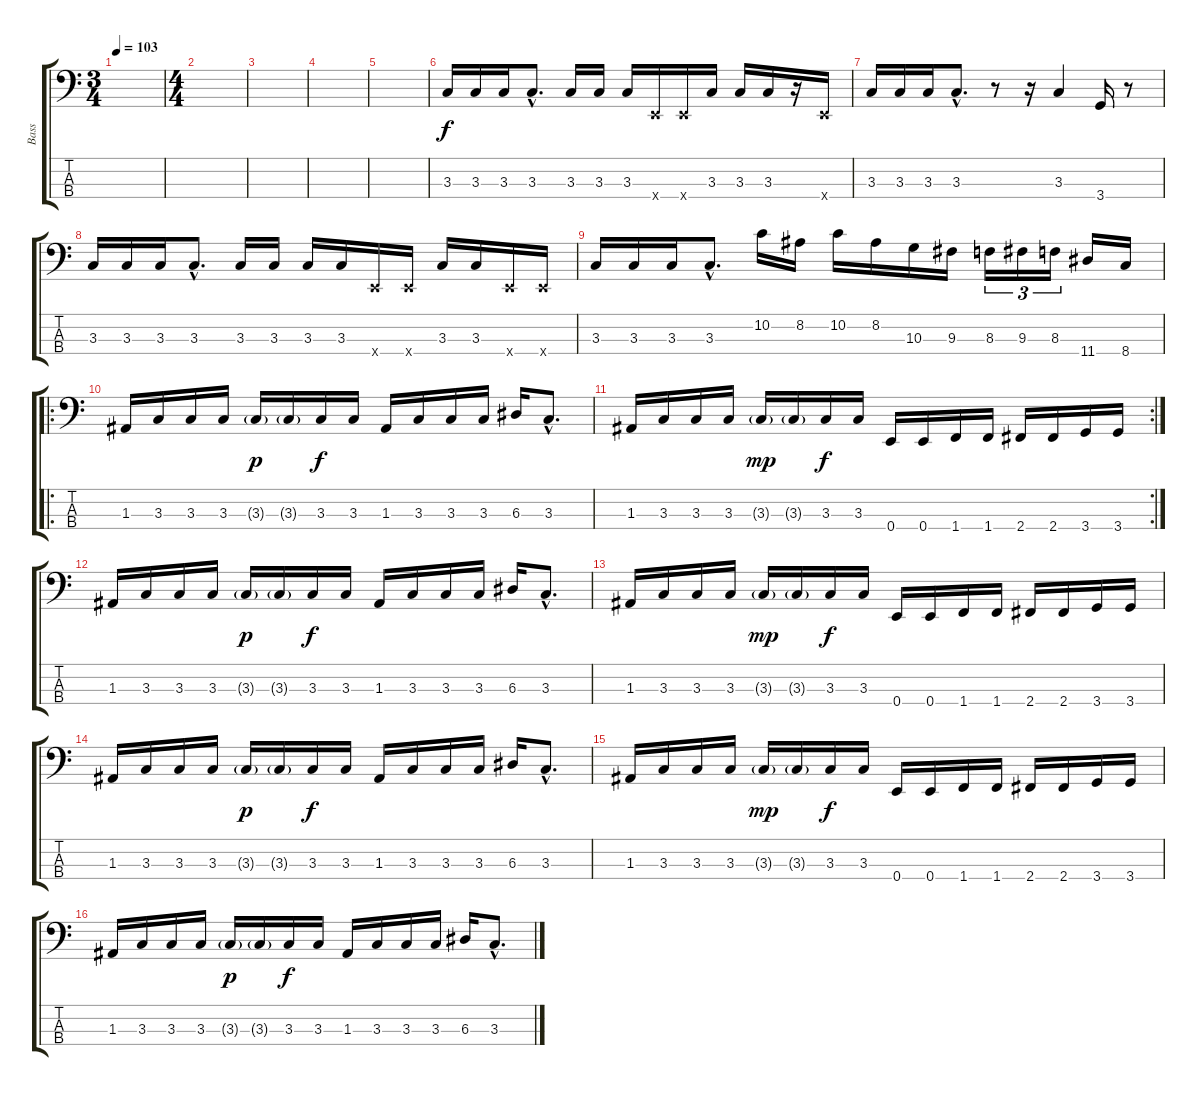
\track ("Bass" "Bass") {instrument electricbassfinger}
\staff {score tabs}
\tuning (G2 D2 A1 E1) {hide}
\ts (3 4)
\tempo 103
\clef f4
\ks c
|
\ts (4 4)
|
|
|
|
3.3.16 3.3.16 3.3.16 3.3{hac}.8{d} 3.3.16 3.3.16 3.3.16 0.4{x}.16 0.4{x}.16 3.3.16 3.3.16 3.3.16 r.16 0.4{x}.16 |
3.3.16 3.3.16 3.3.16 3.3{hac}.8{d} r.8 r.16 3.3.4 3.4.16 r.8 |
3.3.16 3.3.16 3.3.16 3.3{hac}.8{d} 3.3.16 3.3.16 3.3.16 3.3.16 0.4{x}.16 0.4{x}.16 3.3.16 3.3.16 0.4{x}.16 0.4{x}.16 |
3.3.16 3.3.16 3.3.16 3.3{hac}.8{d} 10.2.16 8.2.16 10.2.16 8.2.16 10.3.16 9.3.16 8.3.16{tu (3 2)} 9.3.16{tu (3 2)} 8.3.16{tu (3 2)} 11.4.16 8.4.16 |
\ro
1.3.16 3.3.16 3.3.16 3.3.16 3.3{g}.16{dy p} 3.3{g}.16 3.3.16{dy f} 3.3.16 1.3.16 3.3.16 3.3.16 3.3.16 6.3.16 3.3{hac}.8{d} |
\rc 2
1.3.16 3.3.16 3.3.16 3.3.16 3.3{g}.16{dy mp} 3.3{g}.16 3.3.16{dy f} 3.3.16 0.4.16 0.4.16 1.4.16 1.4.16 2.4.16 2.4.16 3.4.16 3.4.16 |
1.3.16 3.3.16 3.3.16 3.3.16 3.3{g}.16{dy p} 3.3{g}.16 3.3.16{dy f} 3.3.16 1.3.16 3.3.16 3.3.16 3.3.16 6.3.16 3.3{hac}.8{d} |
1.3.16 3.3.16 3.3.16 3.3.16 3.3{g}.16{dy mp} 3.3{g}.16 3.3.16{dy f} 3.3.16 0.4.16 0.4.16 1.4.16 1.4.16 2.4.16 2.4.16 3.4.16 3.4.16 |
1.3.16 3.3.16 3.3.16 3.3.16 3.3{g}.16{dy p} 3.3{g}.16 3.3.16{dy f} 3.3.16 1.3.16 3.3.16 3.3.16 3.3.16 6.3.16 3.3{hac}.8{d} |
1.3.16 3.3.16 3.3.16 3.3.16 3.3{g}.16{dy mp} 3.3{g}.16 3.3.16{dy f} 3.3.16 0.4.16 0.4.16 1.4.16 1.4.16 2.4.16 2.4.16 3.4.16 3.4.16 |
1.3.16 3.3.16 3.3.16 3.3.16 3.3{g}.16{dy p} 3.3{g}.16 3.3.16{dy f} 3.3.16 1.3.16 3.3.16 3.3.16 3.3.16 6.3.16 3.3{hac}.8{d}
